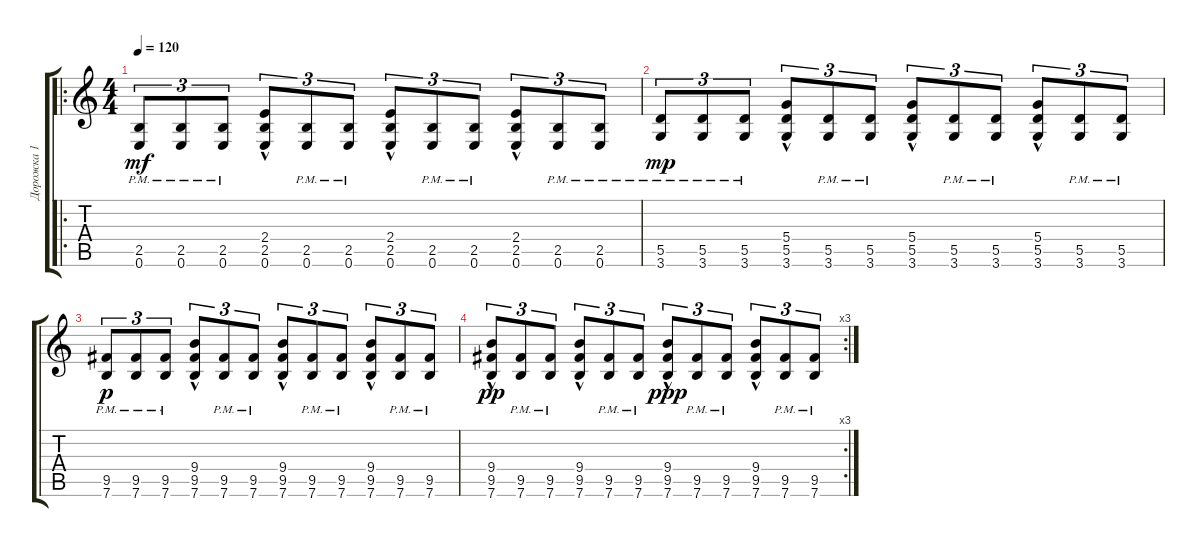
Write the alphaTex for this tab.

\track ("Дорожка 1" "Дорожка 1") {instrument distortionguitar}
\staff {score tabs}
\tuning (E4 B3 G3 D3 A2 E2) {hide}
\ro
\ts (4 4)
\tempo 120
\clef g2
\ks c
(2.5{pm} 0.6{pm}).8{tu (3 2) dy mf} (2.5{pm} 0.6{pm}).8{tu (3 2)} (2.5{pm} 0.6{pm}).8{tu (3 2)} (2.4{hac} 2.5{hac} 0.6{hac}).8{tu (3 2)} (2.5{pm} 0.6{pm}).8{tu (3 2)} (2.5{pm} 0.6{pm}).8{tu (3 2)} (2.4{hac} 2.5{hac} 0.6{hac}).8{tu (3 2)} (2.5{pm} 0.6{pm}).8{tu (3 2)} (2.5{pm} 0.6{pm}).8{tu (3 2)} (2.4{hac} 2.5{hac} 0.6{hac}).8{tu (3 2)} (2.5{pm} 0.6{pm}).8{tu (3 2)} (2.5{pm} 0.6{pm}).8{tu (3 2)} |
(5.5{pm} 3.6{pm}).8{tu (3 2) dy mp} (5.5{pm} 3.6{pm}).8{tu (3 2)} (5.5{pm} 3.6{pm}).8{tu (3 2)} (5.4{hac} 5.5{hac} 3.6{hac}).8{tu (3 2)} (5.5{pm} 3.6{pm}).8{tu (3 2)} (5.5{pm} 3.6{pm}).8{tu (3 2)} (5.4{hac} 5.5{hac} 3.6{hac}).8{tu (3 2)} (5.5{pm} 3.6{pm}).8{tu (3 2)} (5.5{pm} 3.6{pm}).8{tu (3 2)} (5.4{hac} 5.5{hac} 3.6{hac}).8{tu (3 2)} (5.5{pm} 3.6{pm}).8{tu (3 2)} (5.5{pm} 3.6{pm}).8{tu (3 2)} |
(9.5{pm} 7.6{pm}).8{tu (3 2) dy p} (9.5{pm} 7.6{pm}).8{tu (3 2)} (9.5{pm} 7.6{pm}).8{tu (3 2)} (9.4{hac} 9.5{hac} 7.6{hac}).8{tu (3 2)} (9.5{pm} 7.6{pm}).8{tu (3 2)} (9.5{pm} 7.6{pm}).8{tu (3 2)} (9.4{hac} 9.5{hac} 7.6{hac}).8{tu (3 2)} (9.5{pm} 7.6{pm}).8{tu (3 2)} (9.5{pm} 7.6{pm}).8{tu (3 2)} (9.4{hac} 9.5{hac} 7.6{hac}).8{tu (3 2)} (9.5{pm} 7.6{pm}).8{tu (3 2)} (9.5{pm} 7.6{pm}).8{tu (3 2)} |
\rc 3
(9.4{hac} 9.5{hac} 7.6{hac}).8{tu (3 2) dy pp} (9.5{pm} 7.6{pm}).8{tu (3 2)} (9.5{pm} 7.6{pm}).8{tu (3 2)} (9.4{hac} 9.5{hac} 7.6{hac}).8{tu (3 2)} (9.5{pm} 7.6{pm}).8{tu (3 2)} (9.5{pm} 7.6{pm}).8{tu (3 2)} (9.4{hac} 9.5{hac} 7.6{hac}).8{tu (3 2) dy ppp} (9.5{pm} 7.6{pm}).8{tu (3 2)} (9.5{pm} 7.6{pm}).8{tu (3 2)} (9.4{hac} 9.5{hac} 7.6{hac}).8{tu (3 2)} (9.5{pm} 7.6{pm}).8{tu (3 2)} (9.5{pm} 7.6{pm}).8{tu (3 2)}
